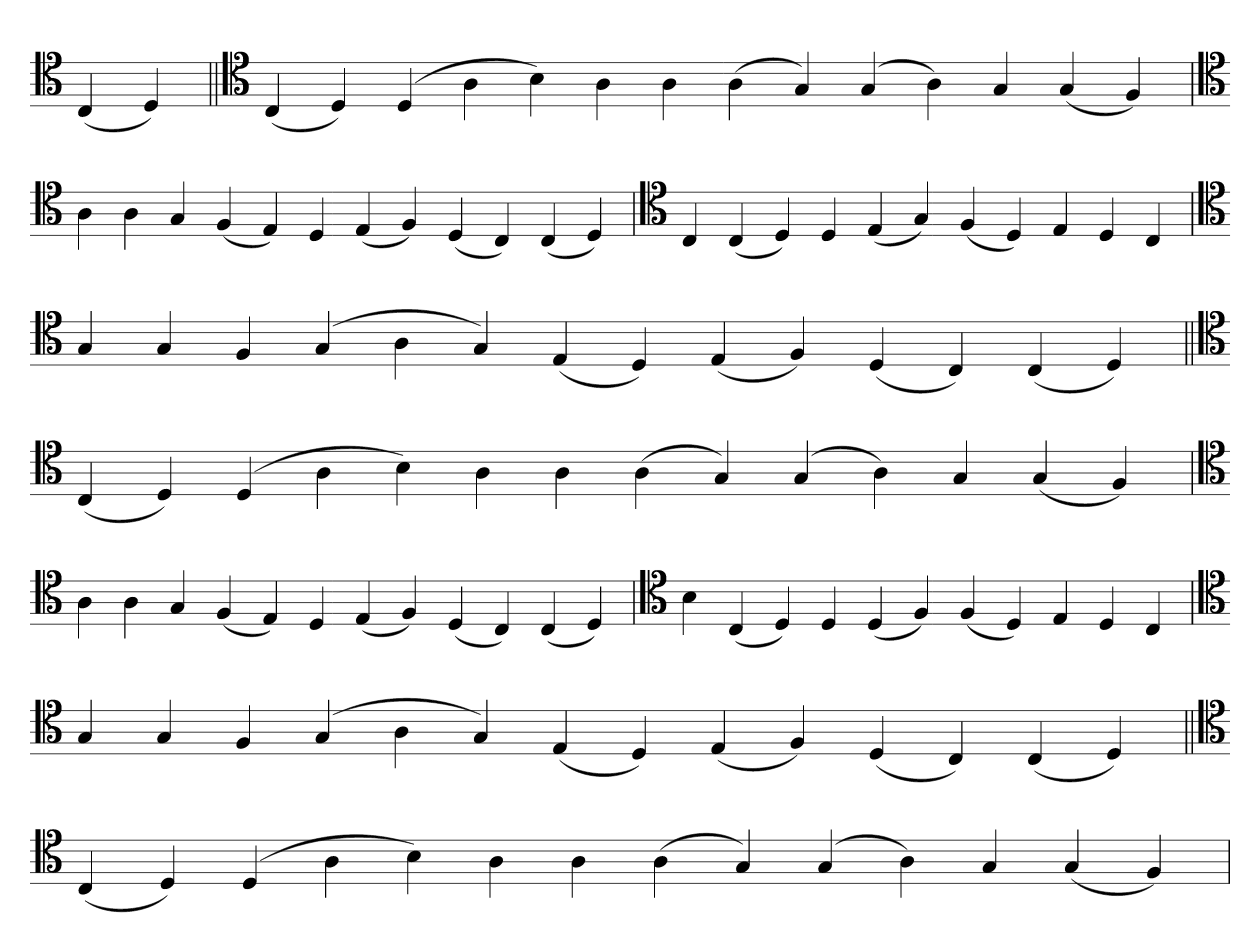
**kern
*part1
*staff1
*clefC4
=
(4C
4D)
=||
*clefC4
(4C
4D)
(4D
4A
4B)
4A
4A
(4A
4G)
(4G
4A)
4G
(4G
4F)
=`
*clefC4
4A
4A
4G
(4F
4E)
4D
(4E
4F)
(4D
4C)
(4C
4D)
='
*clefC4
4C
(4C
4D)
4D
(4E
4G)
(4F
4D)
4E
4D
4C
=`
*clefC4
4G
4G
4F
(4G
4A
4G)
(4E
4D)
(4E
4F)
(4D
4C)
(4C
4D)
=||
*clefC4
(4C
4D)
(4D
4A
4B)
4A
4A
(4A
4G)
(4G
4A)
4G
(4G
4F)
=`
*clefC4
4A
4A
4G
(4F
4E)
4D
(4E
4F)
(4D
4C)
(4C
4D)
='
*clefC4
4B
(4C
4D)
4D
(4D
4F)
(4F
4D)
4E
4D
4C
=`
*clefC4
4G
4G
4F
(4G
4A
4G)
(4E
4D)
(4E
4F)
(4D
4C)
(4C
4D)
=||
*clefC4
(4C
4D)
(4D
4A
4B)
4A
4A
(4A
4G)
(4G
4A)
4G
(4G
4F)
=`
*-
